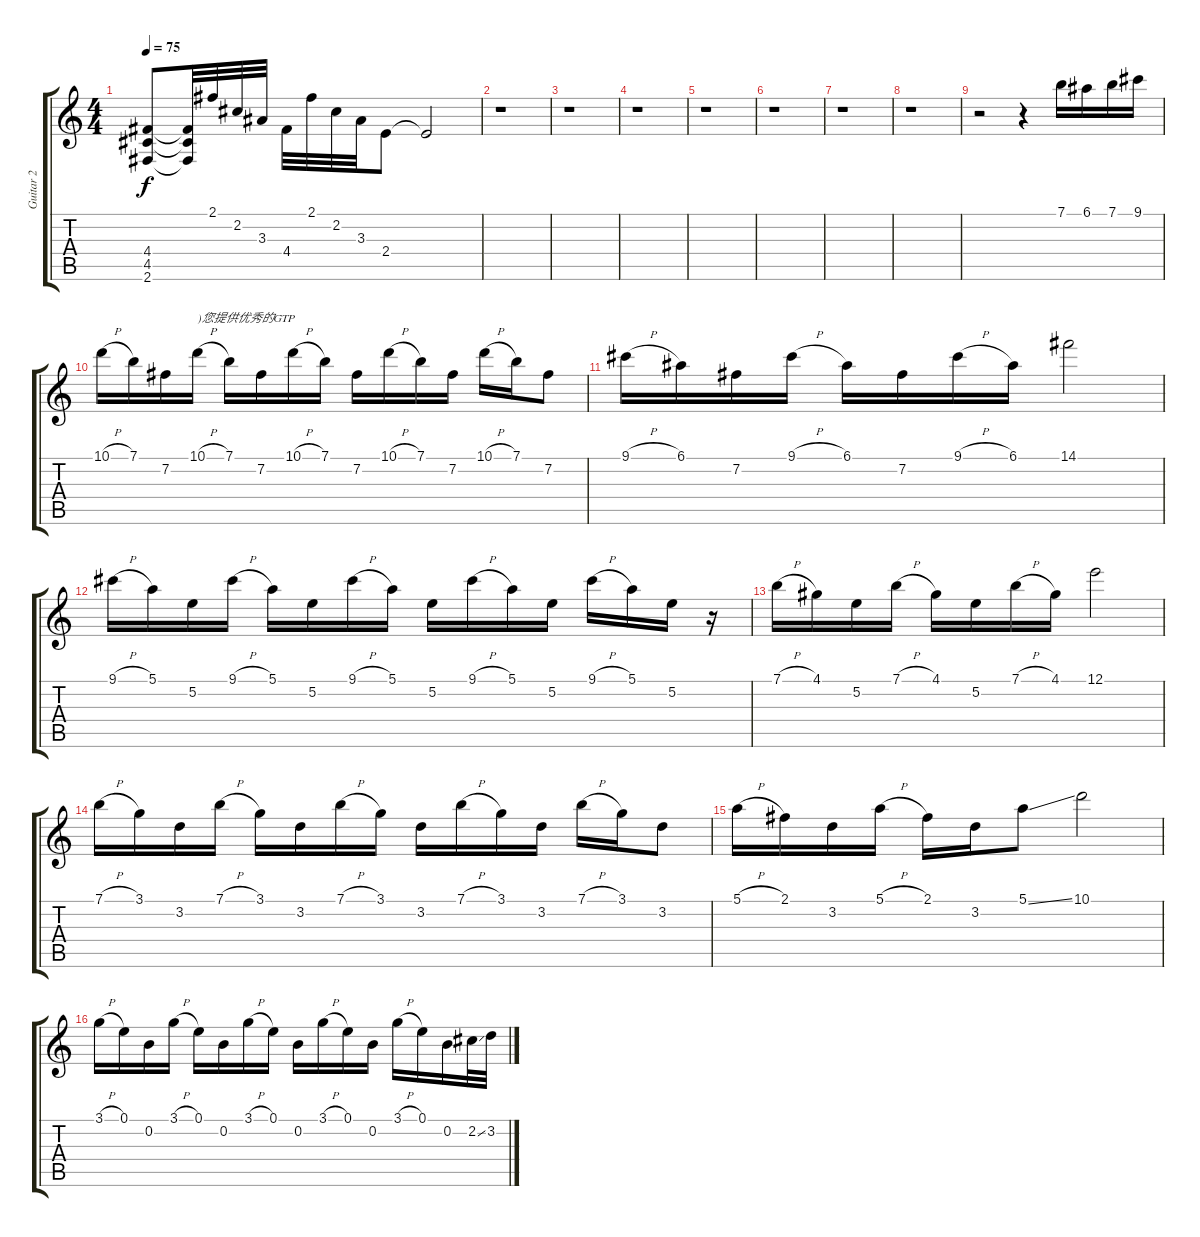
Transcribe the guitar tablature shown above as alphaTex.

\track ("Guitar 2" "Guitar 2") {instrument acousticguitarnylon}
\staff {score tabs}
\tuning (E4 B3 G3 D3 A2 E2) {hide}
\ts (4 4)
\tempo 75
\clef g2
\ks c
(4.4 4.5 2.6).8{dy f} (4.4{t} 4.5{t} 2.6{t}).32 2.1.32 2.2.32 3.3.32 4.4.32 2.1.32 2.2.32 3.3.32 2.4.8 2.4{t}.2 |
r.1 |
r.1 |
r.1 |
r.1 |
r.1 |
r.1 |
r.1 |
r.2 r.4 7.1.16 6.1.16 7.1.16 9.1.16 |
10.1{h}.16 7.1.16 7.2.16 10.1{h}.16{txt ")您提供优秀的GTP"} 7.1.16 7.2.16 10.1{h}.16 7.1.16 7.2.16 10.1{h}.16 7.1.16 7.2.16 10.1{h}.16 7.1.16 7.2.8 |
9.1{h}.16 6.1.16 7.2.16 9.1{h}.16 6.1.16 7.2.16 9.1{h}.16 6.1.16 14.1.2 |
9.1{h}.16 5.1.16 5.2.16 9.1{h}.16 5.1.16 5.2.16 9.1{h}.16 5.1.16 5.2.16 9.1{h}.16 5.1.16 5.2.16 9.1{h}.16 5.1.16 5.2.16 r.16 |
7.1{h}.16 4.1.16 5.2.16 7.1{h}.16 4.1.16 5.2.16 7.1{h}.16 4.1.16 12.1.2 |
7.1{h}.16 3.1.16 3.2.16 7.1{h}.16 3.1.16 3.2.16 7.1{h}.16 3.1.16 3.2.16 7.1{h}.16 3.1.16 3.2.16 7.1{h}.16 3.1.16 3.2.8 |
5.1{h}.16 2.1.16 3.2.16 5.1{h}.16 2.1.16 3.2.16 5.1{ss}.8 10.1.2 |
3.1{h}.16 0.1.16 0.2.16 3.1{h}.16 0.1.16 0.2.16 3.1{h}.16 0.1.16 0.2.16 3.1{h}.16 0.1.16 0.2.16 3.1{h}.16 0.1.16 0.2.16 2.2{ss}.32 3.2.32
